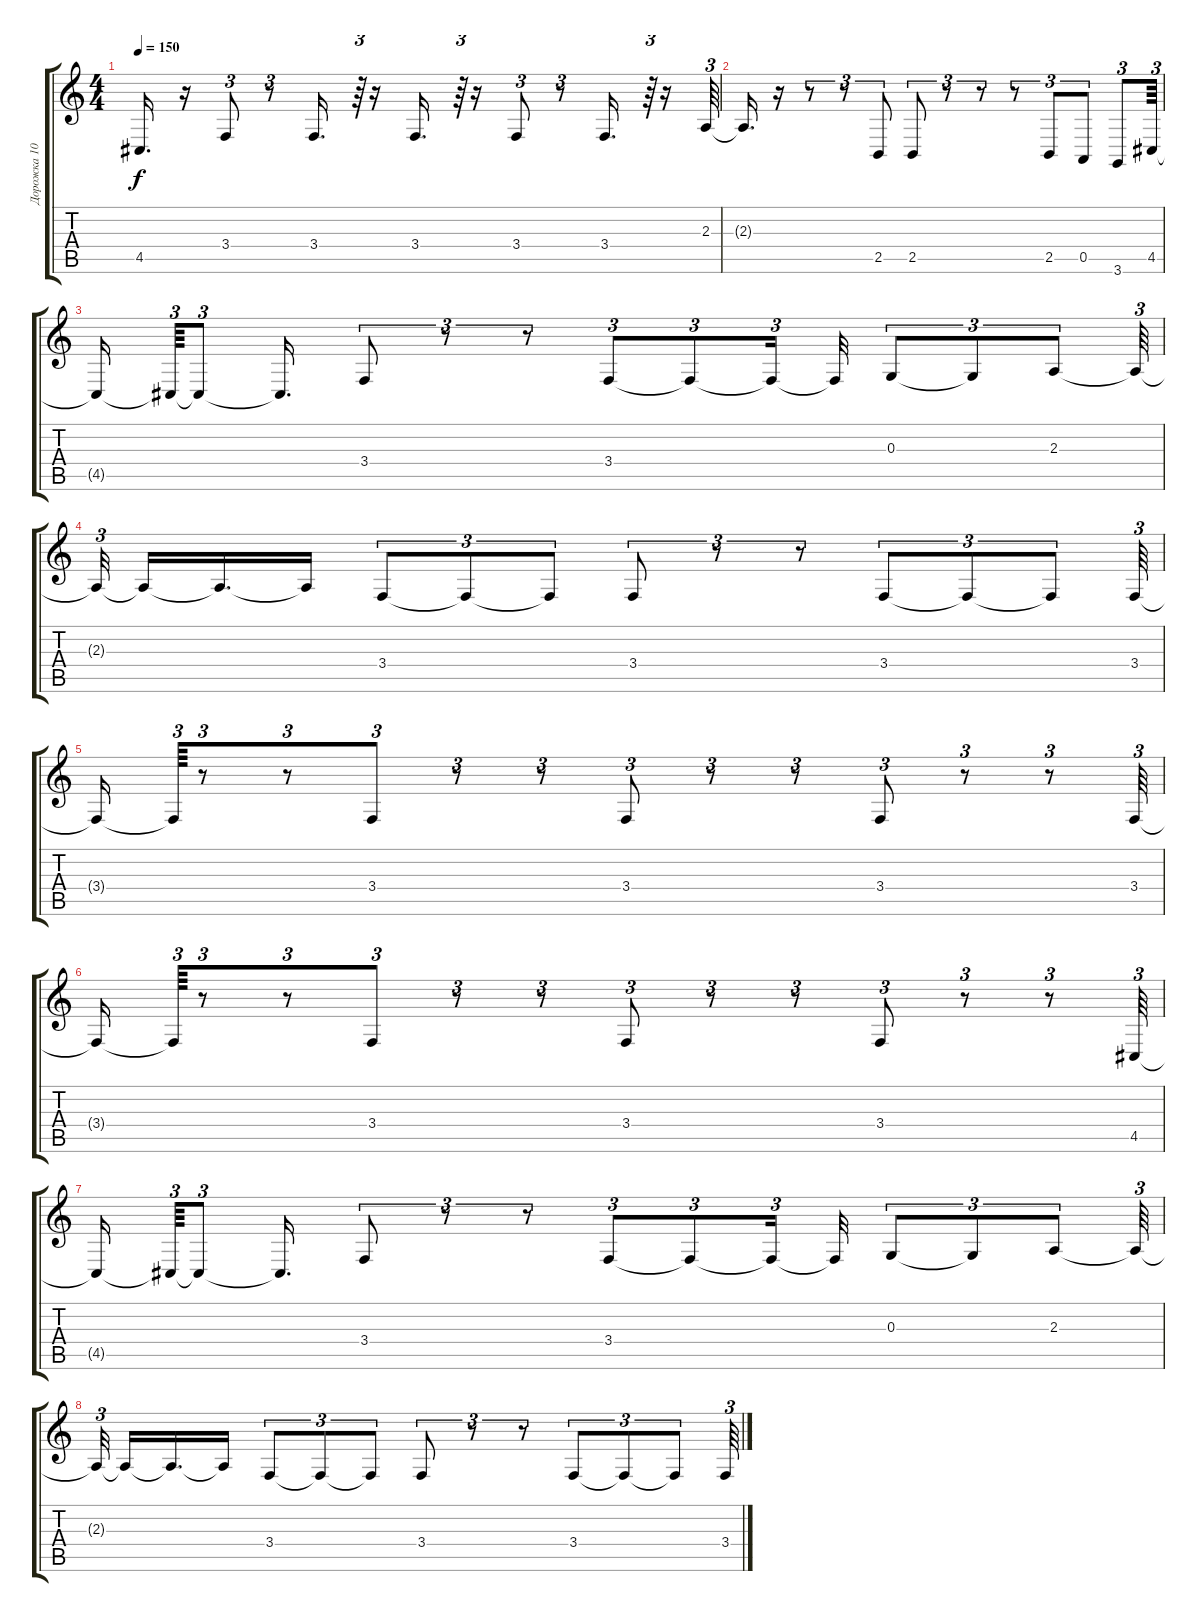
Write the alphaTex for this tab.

\track ("Дорожка 10" "Дорожка 10") {instrument drawbarorgan}
\staff {score tabs}
\tuning (E4 B3 G3 D3 A2 E2) {hide}
\ts (4 4)
\tempo 150
\clef g2
\ks c
4.5{t}.16{d dy f} r.16 3.4.8{tu (3 2)} r.8{tu (3 2)} 3.4.16{d} r.64{tu (3 2)} r.16 3.4.16{d} r.64{tu (3 2)} r.16 3.4.8{tu (3 2)} r.8{tu (3 2)} 3.4.16{d} r.64{tu (3 2)} r.16 2.3.64{tu (3 2)} |
2.3{t}.16{d} r.16 r.8{tu (3 2)} r.8{tu (3 2)} 2.5.8{tu (3 2)} 2.5.8{tu (3 2)} r.8{tu (3 2)} r.8{tu (3 2)} r.8{tu (3 2)} 2.5.8{tu (3 2)} 0.5.8{tu (3 2)} 3.6.8{tu (3 2)} 4.5.64{tu (3 2)} |
4.5{t}.16 4.5{t}.64{tu (3 2)} 4.5{t}.8{tu (3 2)} 4.5{t}.16{d} 3.4.8{tu (3 2)} r.8{tu (3 2)} r.8{tu (3 2)} 3.4.8{tu (3 2)} 3.4{t}.8{tu (3 2)} 3.4{t}.16{tu (3 2)} 3.4{t}.32 0.3.8{tu (3 2)} 0.3{t}.8{tu (3 2)} 2.3.8{tu (3 2)} 2.3{t}.64{tu (3 2)} |
2.3{t}.32{tu (3 2)} 2.3{t}.16 2.3{t}.16{d} 2.3{t}.16 3.4.8{tu (3 2)} 3.4{t}.8{tu (3 2)} 3.4{t}.8{tu (3 2)} 3.4.8{tu (3 2)} r.8{tu (3 2)} r.8{tu (3 2)} 3.4.8{tu (3 2)} 3.4{t}.8{tu (3 2)} 3.4{t}.8{tu (3 2)} 3.4.64{tu (3 2)} |
3.4{t}.16 3.4{t}.64{tu (3 2)} r.8{tu (3 2)} r.8{tu (3 2)} 3.4.8{tu (3 2)} r.8{tu (3 2)} r.8{tu (3 2)} 3.4.8{tu (3 2)} r.8{tu (3 2)} r.8{tu (3 2)} 3.4.8{tu (3 2)} r.8{tu (3 2)} r.8{tu (3 2)} 3.4.64{tu (3 2)} |
3.4{t}.16 3.4{t}.64{tu (3 2)} r.8{tu (3 2)} r.8{tu (3 2)} 3.4.8{tu (3 2)} r.8{tu (3 2)} r.8{tu (3 2)} 3.4.8{tu (3 2)} r.8{tu (3 2)} r.8{tu (3 2)} 3.4.8{tu (3 2)} r.8{tu (3 2)} r.8{tu (3 2)} 4.5.64{tu (3 2)} |
4.5{t}.16 4.5{t}.64{tu (3 2)} 4.5{t}.8{tu (3 2)} 4.5{t}.16{d} 3.4.8{tu (3 2)} r.8{tu (3 2)} r.8{tu (3 2)} 3.4.8{tu (3 2)} 3.4{t}.8{tu (3 2)} 3.4{t}.16{tu (3 2)} 3.4{t}.32 0.3.8{tu (3 2)} 0.3{t}.8{tu (3 2)} 2.3.8{tu (3 2)} 2.3{t}.64{tu (3 2)} |
2.3{t}.32{tu (3 2)} 2.3{t}.16 2.3{t}.16{d} 2.3{t}.16 3.4.8{tu (3 2)} 3.4{t}.8{tu (3 2)} 3.4{t}.8{tu (3 2)} 3.4.8{tu (3 2)} r.8{tu (3 2)} r.8{tu (3 2)} 3.4.8{tu (3 2)} 3.4{t}.8{tu (3 2)} 3.4{t}.8{tu (3 2)} 3.4.64{tu (3 2)}
